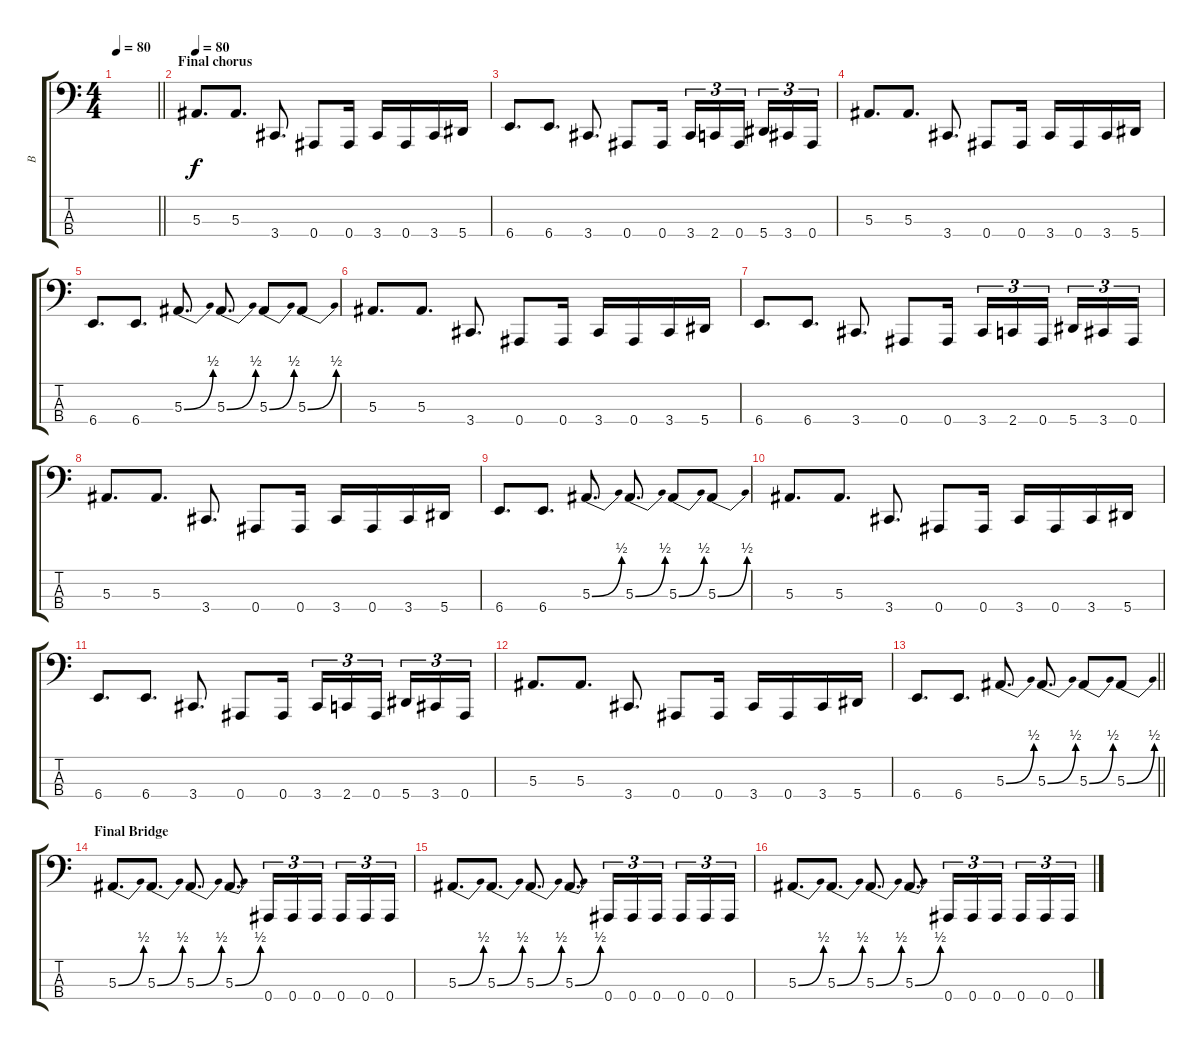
\track ("B" "B") {instrument electricbassfinger}
\staff {score tabs}
\tuning (Eb2 Bb1 F1 Bb0) {hide}
\ts (4 4)
\tempo 80
\clef f4
\barLineRight lightlight
\ks c
|
\section ("" "Final chorus")
\tempo 80
5.3.8{d} 5.3.8{d} 3.4.8{d} 0.4.8 0.4.16 3.4.16 0.4.16 3.4.16 5.4.16 |
6.4.8{d} 6.4.8{d} 3.4.8{d} 0.4.8 0.4.16 3.4.16{tu (3 2)} 2.4.16{tu (3 2)} 0.4.16{tu (3 2) beam splitsecondary} 5.4.16{tu (3 2)} 3.4.16{tu (3 2)} 0.4.16{tu (3 2)} |
5.3.8{d} 5.3.8{d} 3.4.8{d} 0.4.8 0.4.16 3.4.16 0.4.16 3.4.16 5.4.16 |
6.4.8{d} 6.4.8{d} 5.3{be (bend 0 0 60 2)}.8{d} 5.3{be (bend 0 0 60 2)}.8{d} 5.3{be (bend 0 0 60 2)}.8 5.3{be (bend 0 0 60 2)}.8 |
5.3.8{d} 5.3.8{d} 3.4.8{d} 0.4.8 0.4.16 3.4.16 0.4.16 3.4.16 5.4.16 |
6.4.8{d} 6.4.8{d} 3.4.8{d} 0.4.8 0.4.16 3.4.16{tu (3 2)} 2.4.16{tu (3 2)} 0.4.16{tu (3 2) beam splitsecondary} 5.4.16{tu (3 2)} 3.4.16{tu (3 2)} 0.4.16{tu (3 2)} |
5.3.8{d} 5.3.8{d} 3.4.8{d} 0.4.8 0.4.16 3.4.16 0.4.16 3.4.16 5.4.16 |
6.4.8{d} 6.4.8{d} 5.3{be (bend 0 0 60 2)}.8{d} 5.3{be (bend 0 0 60 2)}.8{d} 5.3{be (bend 0 0 60 2)}.8 5.3{be (bend 0 0 60 2)}.8 |
5.3.8{d} 5.3.8{d} 3.4.8{d} 0.4.8 0.4.16 3.4.16 0.4.16 3.4.16 5.4.16 |
6.4.8{d} 6.4.8{d} 3.4.8{d} 0.4.8 0.4.16 3.4.16{tu (3 2)} 2.4.16{tu (3 2)} 0.4.16{tu (3 2) beam splitsecondary} 5.4.16{tu (3 2)} 3.4.16{tu (3 2)} 0.4.16{tu (3 2)} |
5.3.8{d} 5.3.8{d} 3.4.8{d} 0.4.8 0.4.16 3.4.16 0.4.16 3.4.16 5.4.16 |
\barLineRight lightlight
6.4.8{d} 6.4.8{d} 5.3{be (bend 0 0 60 2)}.8{d} 5.3{be (bend 0 0 60 2)}.8{d} 5.3{be (bend 0 0 60 2)}.8 5.3{be (bend 0 0 60 2)}.8 |
\section ("" "Final Bridge")
5.3{be (bend 0 0 60 2)}.8{d} 5.3{be (bend 0 0 60 2)}.8{d} 5.3{be (bend 0 0 60 2)}.8{d} 5.3{be (bend 0 0 60 2)}.8{d} 0.4.16{tu (3 2)} 0.4.16{tu (3 2)} 0.4.16{tu (3 2) beam splitsecondary} 0.4.16{tu (3 2)} 0.4.16{tu (3 2)} 0.4.16{tu (3 2)} |
5.3{be (bend 0 0 60 2)}.8{d} 5.3{be (bend 0 0 60 2)}.8{d} 5.3{be (bend 0 0 60 2)}.8{d} 5.3{be (bend 0 0 60 2)}.8{d} 0.4.16{tu (3 2)} 0.4.16{tu (3 2)} 0.4.16{tu (3 2) beam splitsecondary} 0.4.16{tu (3 2)} 0.4.16{tu (3 2)} 0.4.16{tu (3 2)} |
5.3{be (bend 0 0 60 2)}.8{d} 5.3{be (bend 0 0 60 2)}.8{d} 5.3{be (bend 0 0 60 2)}.8{d} 5.3{be (bend 0 0 60 2)}.8{d} 0.4.16{tu (3 2)} 0.4.16{tu (3 2)} 0.4.16{tu (3 2) beam splitsecondary} 0.4.16{tu (3 2)} 0.4.16{tu (3 2)} 0.4.16{tu (3 2)}
